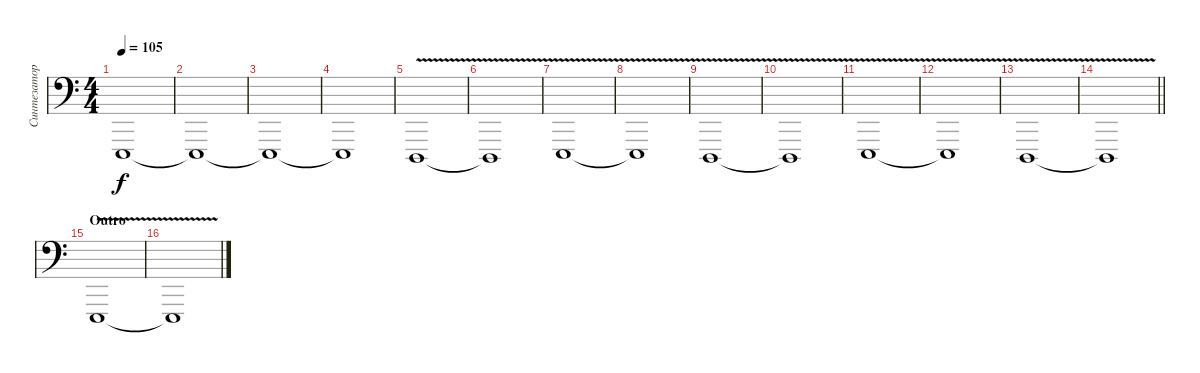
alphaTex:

\track ("Синтезатор" "Синтезатор") {instrument synthstrings2}
\staff {score}
\tuning (E3 B2 G2 D2 A1 D1) {hide}
\ts (4 4)
\tempo 105
\clef f4
\ks c
2.6{t}.1{dy f} |
2.6{t}.1 |
2.6{t}.1 |
2.6{t}.1 |
0.6{v}.1 |
0.6{t}.1 |
2.6{v}.1 |
2.6{t}.1 |
0.6{v}.1 |
0.6{t}.1 |
2.6{v}.1 |
2.6{t}.1 |
0.6{v}.1 |
\barLineRight lightlight
0.6{t}.1 |
\section ("" "Outro")
2.6{v}.1 |
2.6{t}.1
